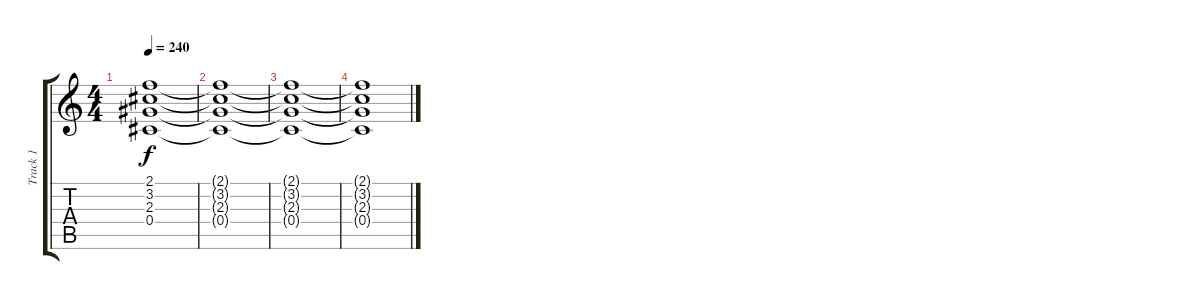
\track ("Track 1" "Track 1") {instrument acousticguitarsteel}
\staff {score tabs}
\tuning (Eb4 Bb3 Gb3 Db3 Ab2 Eb2) {hide}
\ts (4 4)
\tempo 240
\clef g2
\ks c
(2.1 3.2 2.3 0.4).1{dy f} |
(2.1{t} 3.2{t} 2.3{t} 0.4{t}).1 |
(2.1{t} 3.2{t} 2.3{t} 0.4{t}).1 |
(2.1{t} 3.2{t} 2.3{t} 0.4{t}).1
